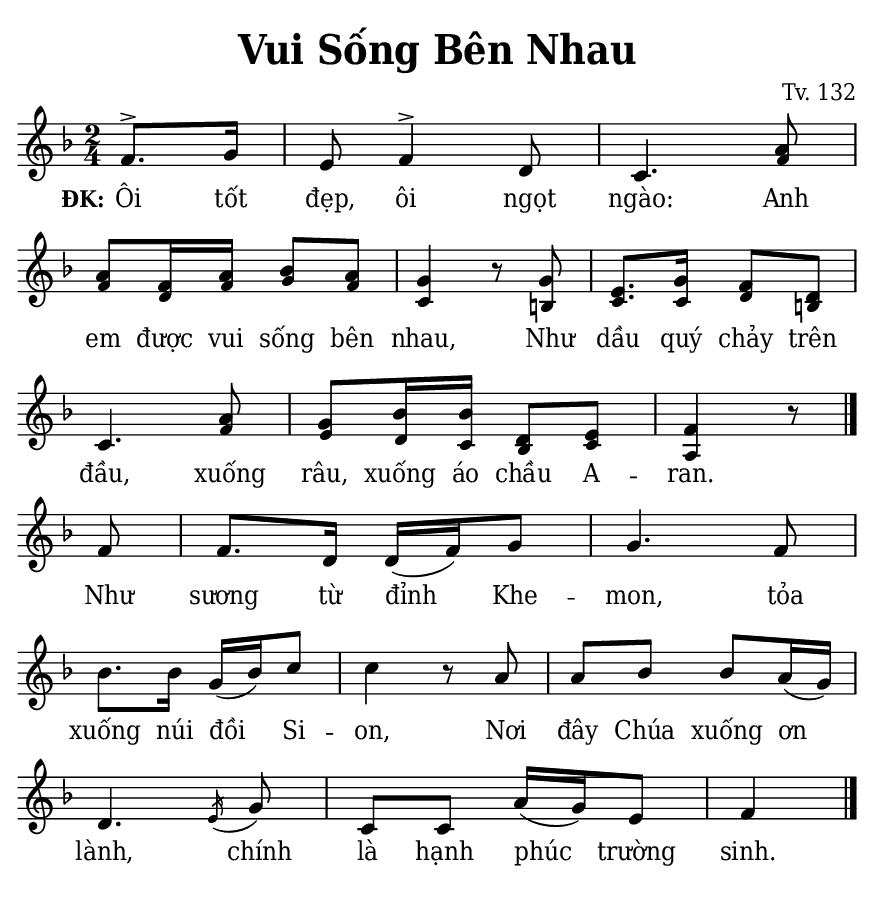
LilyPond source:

% Cài đặt chung\
\version "2.22.1"
\include "english.ly"

\header {
  title = \markup { \fontsize #1 "Vui Sống Bên Nhau" }
  composer = "Tv. 132"
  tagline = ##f
}

% Nhạc phiên khúc
nhacPhienKhucSop = \relative c' {
  \partial 4 f8. ^> g16 |
  e8 f4 ^> d8 |
  c4. a'8 |
  a f16 a bf8 a |
  g4 r8 g |
  e8. g16 f8 d |
  c4. a'8 |
  g bf16 bf d,8 e |
  f4 r8 \bar "|." \break
  
  f8 |
  f8. d16 d (f) g8 |
  g4. f8 |
  bf8. bf16 g (bf) c8 |
  c4 r8 a |
  a bf bf a16 (g) |
  d4. \slashedGrace { e16 ( } g8) |
  c, c a'16 (g) e8 |
  f4 \bar "|."
}

nhacPhienKhucAlto = \relative c' {
  f8. ^> g16 |
  e8 f4 ^> d8 |
  c4. f8 |
  f d16 f g8 f |
  c4 r8 b! |
  c8. c16 d8 b! |
  c4. f8 |
  e d16 c bf8 c |
  a4 r8
}

% Lời phiên khúc
loiPhienKhucSop = \lyrics {
  \set stanza = "ĐK:"
  Ôi tốt đẹp, ôi ngọt ngào:
  Anh em được vui sống bên nhau,
  Như dầu quý chảy trên đầu, xuống râu,
  xuống áo chầu A -- ran.
  
  Như sương từ đỉnh Khe -- mon,
  tỏa xuống núi đồi Si -- on,
  Nơi đây Chúa xuống ơn lành,
  chính là hạnh phúc trường sinh.
}

% Dàn trang
\paper {
  #(set-paper-size "a5")
  top-margin = 3\mm
  bottom-margin = 3\mm
  left-margin = 3\mm
  right-margin = 3\mm
  indent = #0
  #(define fonts
	 (make-pango-font-tree "Deja Vu Serif Condensed"
	 		       "Deja Vu Serif Condensed"
			       "Deja Vu Serif Condensed"
			       (/ 20 20)))
  print-page-number = ##f
  system-system-spacing = #'((basic-distance . 0.1) (padding . 2.5))
}

TongNhip = {
  \key f \major \time 2/4
  \set Timing.beamExceptions = #'()
  \set Timing.baseMoment = #(ly:make-moment 1/4)
}

% mã nguồn cho những chức năng chưa hỗ trợ trong phiên bản lilypond hiện tại
% cung cấp bởi cộng đồng lilypond khi gửi email đến lilypond-user@gnu.org
% Đổi kích thước nốt cho bè phụ
notBePhu =
#(define-music-function (font-size music) (number? ly:music?)
   (for-some-music
     (lambda (m)
       (if (music-is-of-type? m 'rhythmic-event)
           (begin
             (set! (ly:music-property m 'tweaks)
                   (cons `(font-size . ,font-size)
                         (ly:music-property m 'tweaks)))
             #t)
           #f))
     music)
   music)
% kết thúc mã nguồn

\score {
  \new ChoirStaff <<
    \new Staff \with {
        \consists "Merge_rests_engraver"
        printPartCombineTexts = ##f
      }
      <<
      \new Voice \TongNhip \partCombine 
        \nhacPhienKhucSop
        \notBePhu -1 { \nhacPhienKhucAlto }
      \new NullVoice = beSop \nhacPhienKhucSop
      \new Lyrics \lyricsto beSop \loiPhienKhucSop
      >>
  >>
  \layout {
    \override Lyrics.LyricSpace.minimum-distance = #1.5
    \override LyricHyphen.minimum-distance = #2
    \override Score.BarNumber.break-visibility = ##(#f #f #f)
    \override Score.SpacingSpanner.uniform-stretching = ##t
  } 
}
